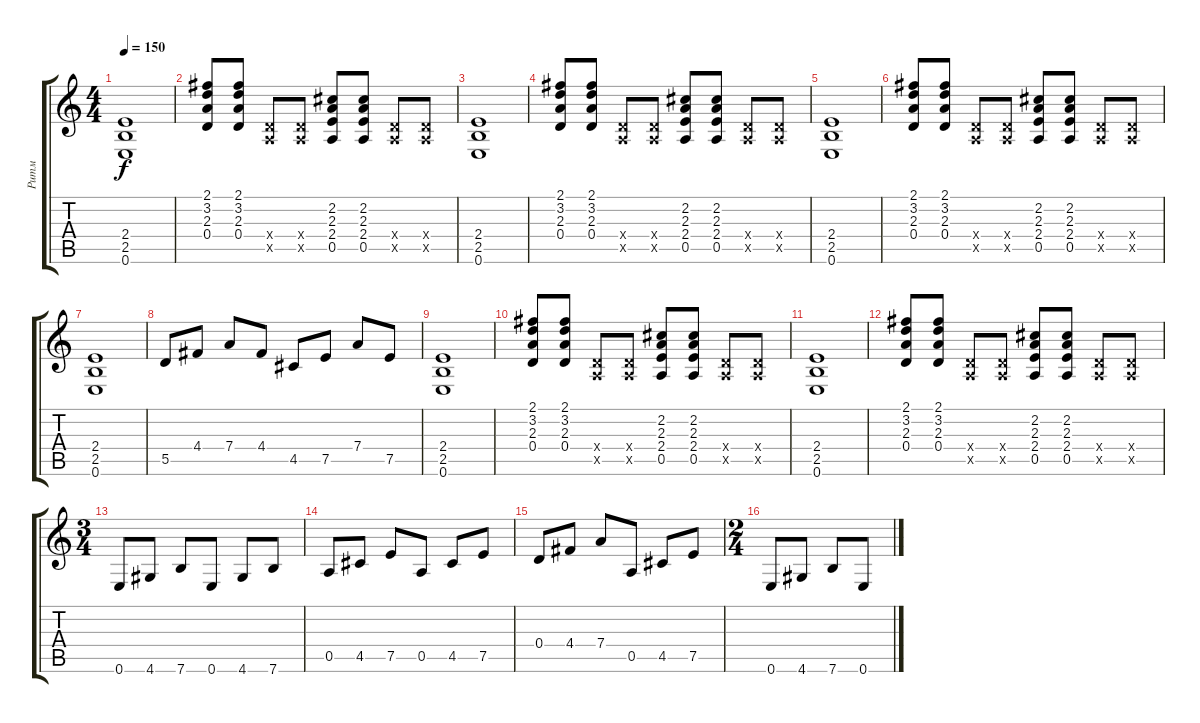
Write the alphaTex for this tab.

\track ("Ритм" "Ритм") {instrument overdrivenguitar}
\staff {score tabs}
\tuning (E4 B3 G3 D3 A2 E2) {hide}
\ts (4 4)
\tempo 150
\clef g2
\ks c
(2.4 2.5 0.6).1{dy f} |
(2.1 3.2 2.3 0.4).8 (2.1 3.2 2.3 0.4).8 (0.4{x} 0.5{x}).8 (0.4{x} 0.5{x}).8 (2.2 2.3 2.4 0.5).8 (2.2 2.3 2.4 0.5).8 (0.4{x} 0.5{x}).8 (0.4{x} 0.5{x}).8 |
(2.4 2.5 0.6).1 |
(2.1 3.2 2.3 0.4).8 (2.1 3.2 2.3 0.4).8 (0.4{x} 0.5{x}).8 (0.4{x} 0.5{x}).8 (2.2 2.3 2.4 0.5).8 (2.2 2.3 2.4 0.5).8 (0.4{x} 0.5{x}).8 (0.4{x} 0.5{x}).8 |
(2.4 2.5 0.6).1 |
(2.1 3.2 2.3 0.4).8 (2.1 3.2 2.3 0.4).8 (0.4{x} 0.5{x}).8 (0.4{x} 0.5{x}).8 (2.2 2.3 2.4 0.5).8 (2.2 2.3 2.4 0.5).8 (0.4{x} 0.5{x}).8 (0.4{x} 0.5{x}).8 |
(2.4 2.5 0.6).1 |
5.5.8 4.4.8 7.4.8 4.4.8 4.5.8 7.5.8 7.4.8 7.5.8 |
(2.4 2.5 0.6).1 |
(2.1 3.2 2.3 0.4).8 (2.1 3.2 2.3 0.4).8 (0.4{x} 0.5{x}).8 (0.4{x} 0.5{x}).8 (2.2 2.3 2.4 0.5).8 (2.2 2.3 2.4 0.5).8 (0.4{x} 0.5{x}).8 (0.4{x} 0.5{x}).8 |
(2.4 2.5 0.6).1 |
(2.1 3.2 2.3 0.4).8 (2.1 3.2 2.3 0.4).8 (0.4{x} 0.5{x}).8 (0.4{x} 0.5{x}).8 (2.2 2.3 2.4 0.5).8 (2.2 2.3 2.4 0.5).8 (0.4{x} 0.5{x}).8 (0.4{x} 0.5{x}).8 |
\ts (3 4)
0.6.8 4.6.8 7.6.8 0.6.8 4.6.8 7.6.8 |
0.5.8 4.5.8 7.5.8 0.5.8 4.5.8 7.5.8 |
0.4.8 4.4.8 7.4.8 0.5.8 4.5.8 7.5.8 |
\ts (2 4)
0.6.8 4.6.8 7.6.8 0.6.8
